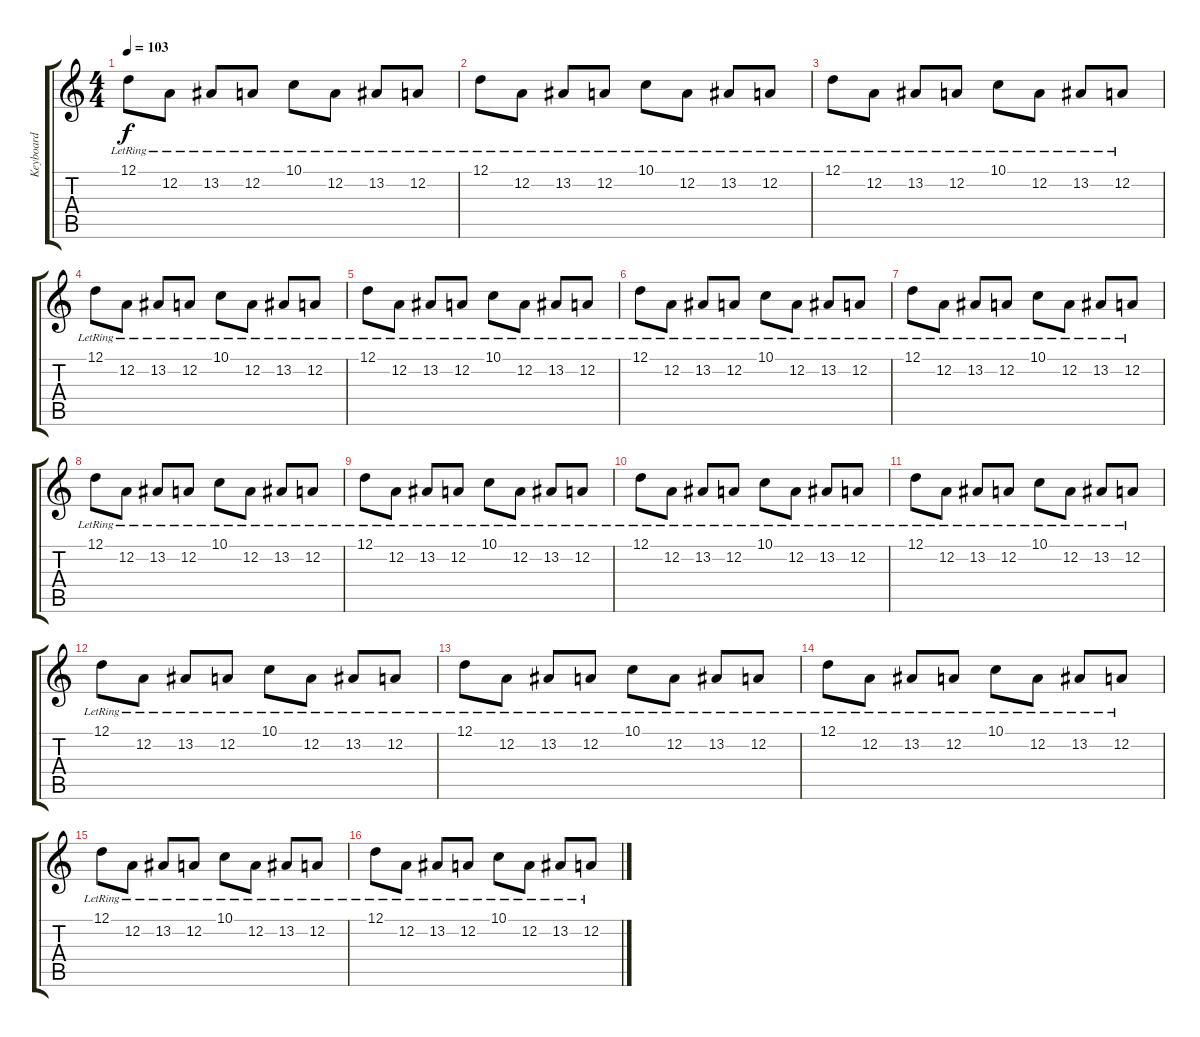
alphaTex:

\track ("Keyboard" "Keyboard") {instrument acousticgrandpiano}
\staff {score tabs}
\tuning (D4 A3 F3 C3 G2 D2) {hide}
\ts (4 4)
\tempo 103
\clef g2
\ks c
12.1{lr}.8{dy f} 12.2{lr}.8 13.2{lr}.8 12.2{lr}.8 10.1{lr}.8 12.2{lr}.8 13.2{lr}.8 12.2{lr}.8 |
12.1{lr}.8 12.2{lr}.8 13.2{lr}.8 12.2{lr}.8 10.1{lr}.8 12.2{lr}.8 13.2{lr}.8 12.2{lr}.8 |
12.1{lr}.8 12.2{lr}.8 13.2{lr}.8 12.2{lr}.8 10.1{lr}.8 12.2{lr}.8 13.2{lr}.8 12.2{lr}.8 |
12.1{lr}.8 12.2{lr}.8 13.2{lr}.8 12.2{lr}.8 10.1{lr}.8 12.2{lr}.8 13.2{lr}.8 12.2{lr}.8 |
12.1{lr}.8 12.2{lr}.8 13.2{lr}.8 12.2{lr}.8 10.1{lr}.8 12.2{lr}.8 13.2{lr}.8 12.2{lr}.8 |
12.1{lr}.8 12.2{lr}.8 13.2{lr}.8 12.2{lr}.8 10.1{lr}.8 12.2{lr}.8 13.2{lr}.8 12.2{lr}.8 |
12.1{lr}.8 12.2{lr}.8 13.2{lr}.8 12.2{lr}.8 10.1{lr}.8 12.2{lr}.8 13.2{lr}.8 12.2{lr}.8 |
12.1{lr}.8 12.2{lr}.8 13.2{lr}.8 12.2{lr}.8 10.1{lr}.8 12.2{lr}.8 13.2{lr}.8 12.2{lr}.8 |
12.1{lr}.8 12.2{lr}.8 13.2{lr}.8 12.2{lr}.8 10.1{lr}.8 12.2{lr}.8 13.2{lr}.8 12.2{lr}.8 |
12.1{lr}.8 12.2{lr}.8 13.2{lr}.8 12.2{lr}.8 10.1{lr}.8 12.2{lr}.8 13.2{lr}.8 12.2{lr}.8 |
12.1{lr}.8 12.2{lr}.8 13.2{lr}.8 12.2{lr}.8 10.1{lr}.8 12.2{lr}.8 13.2{lr}.8 12.2{lr}.8 |
12.1{lr}.8 12.2{lr}.8 13.2{lr}.8 12.2{lr}.8 10.1{lr}.8 12.2{lr}.8 13.2{lr}.8 12.2{lr}.8 |
12.1{lr}.8 12.2{lr}.8 13.2{lr}.8 12.2{lr}.8 10.1{lr}.8 12.2{lr}.8 13.2{lr}.8 12.2{lr}.8 |
12.1{lr}.8 12.2{lr}.8 13.2{lr}.8 12.2{lr}.8 10.1{lr}.8 12.2{lr}.8 13.2{lr}.8 12.2{lr}.8 |
12.1{lr}.8 12.2{lr}.8 13.2{lr}.8 12.2{lr}.8 10.1{lr}.8 12.2{lr}.8 13.2{lr}.8 12.2{lr}.8 |
12.1{lr}.8 12.2{lr}.8 13.2{lr}.8 12.2{lr}.8 10.1{lr}.8 12.2{lr}.8 13.2{lr}.8 12.2{lr}.8
